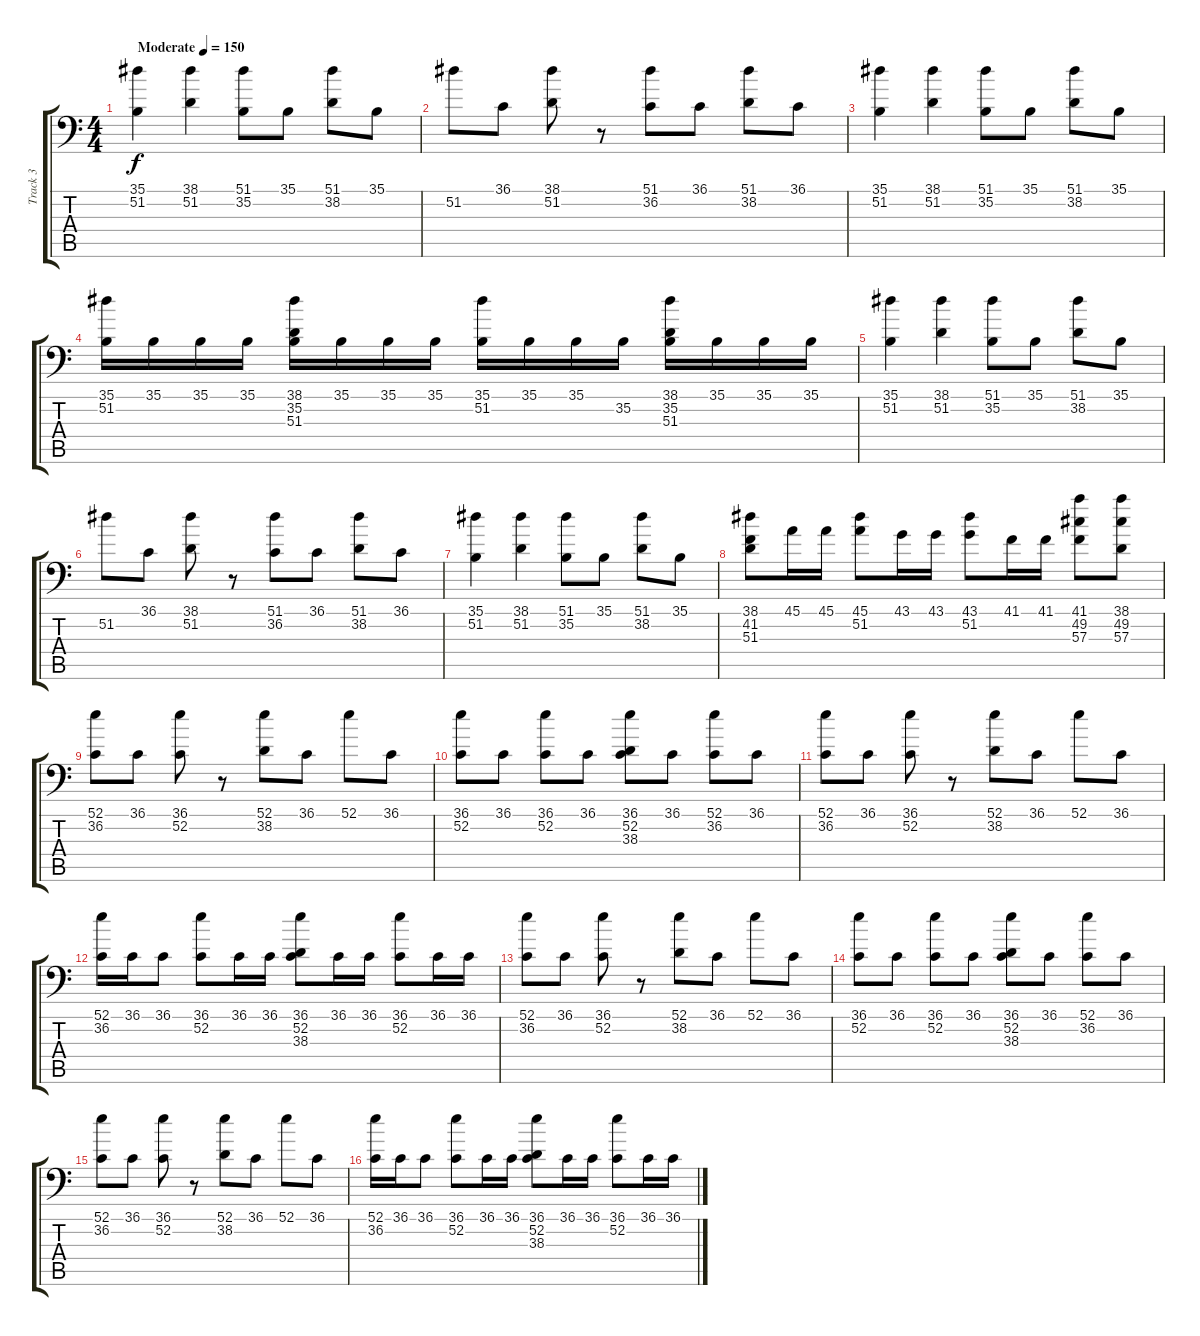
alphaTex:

\track ("Track 3" "Track 3") {instrument acousticgrandpiano}
\staff {score tabs}
\tuning (C-1 C-1 C-1 C-1 C-1 C-1) {hide}
\ts (4 4)
\tempo (150 "Moderate")
\clef f4
\ks c
(35.1 51.2).4{dy f instrument acousticgrandpiano} (38.1 51.2).4 (51.1 35.2).8 35.1.8 (51.1 38.2).8 35.1.8 |
51.2.8 36.1.8 (38.1 51.2).8 r.8 (51.1 36.2).8 36.1.8 (51.1 38.2).8 36.1.8 |
(35.1 51.2).4 (38.1 51.2).4 (51.1 35.2).8 35.1.8 (51.1 38.2).8 35.1.8 |
(35.1 51.2).16 35.1.16 35.1.16 35.1.16 (38.1 35.2 51.3).16 35.1.16 35.1.16 35.1.16 (35.1 51.2).16 35.1.16 35.1.16 35.2.16 (38.1 35.2 51.3).16 35.1.16 35.1.16 35.1.16 |
(35.1 51.2).4 (38.1 51.2).4 (51.1 35.2).8 35.1.8 (51.1 38.2).8 35.1.8 |
51.2.8 36.1.8 (38.1 51.2).8 r.8 (51.1 36.2).8 36.1.8 (51.1 38.2).8 36.1.8 |
(35.1 51.2).4 (38.1 51.2).4 (51.1 35.2).8 35.1.8 (51.1 38.2).8 35.1.8 |
(38.1 41.2 51.3).8 45.1.16 45.1.16 (45.1 51.2).8 43.1.16 43.1.16 (43.1 51.2).8 41.1.16 41.1.16 (41.1 49.2 57.3).8 (38.1 49.2 57.3).8 |
(52.1 36.2).8 36.1.8 (36.1 52.2).8 r.8 (52.1 38.2).8 36.1.8 52.1.8 36.1.8 |
(36.1 52.2).8 36.1.8 (36.1 52.2).8 36.1.8 (36.1 52.2 38.3).8 36.1.8 (52.1 36.2).8 36.1.8 |
(52.1 36.2).8 36.1.8 (36.1 52.2).8 r.8 (52.1 38.2).8 36.1.8 52.1.8 36.1.8 |
(52.1 36.2).16 36.1.16 36.1.8 (36.1 52.2).8 36.1.16 36.1.16 (36.1 52.2 38.3).8 36.1.16 36.1.16 (36.1 52.2).8 36.1.16 36.1.16 |
(52.1 36.2).8 36.1.8 (36.1 52.2).8 r.8 (52.1 38.2).8 36.1.8 52.1.8 36.1.8 |
(36.1 52.2).8 36.1.8 (36.1 52.2).8 36.1.8 (36.1 52.2 38.3).8 36.1.8 (52.1 36.2).8 36.1.8 |
(52.1 36.2).8 36.1.8 (36.1 52.2).8 r.8 (52.1 38.2).8 36.1.8 52.1.8 36.1.8 |
(52.1 36.2).16 36.1.16 36.1.8 (36.1 52.2).8 36.1.16 36.1.16 (36.1 52.2 38.3).8 36.1.16 36.1.16 (36.1 52.2).8 36.1.16 36.1.16
